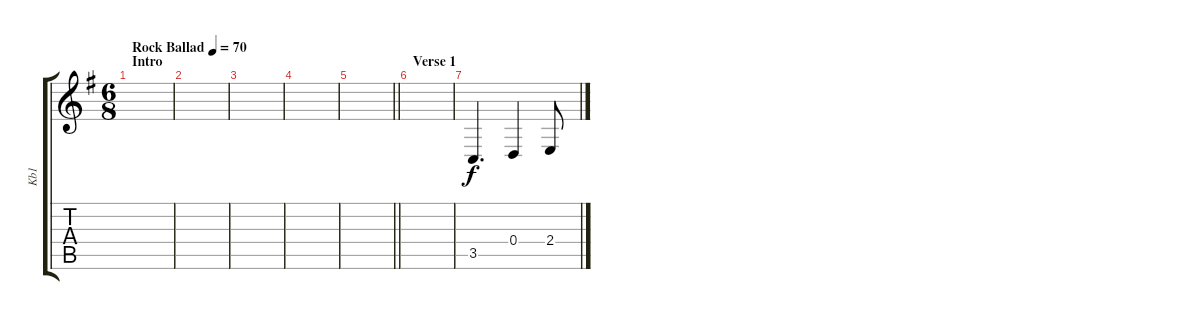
\track ("Kb1" "Kb1") {instrument rockorgan}
\staff {score tabs}
\tuning (E4 B3 G3 D3 A2 E2) {hide}
\ts (6 8)
\section ("" "Intro")
\tempo (70 "Rock Ballad")
\clef g2
\ks g
|
|
|
|
\barLineRight lightlight
|
\section ("" "Verse 1")
|
3.5.4{d} 0.4.4 2.4.8
